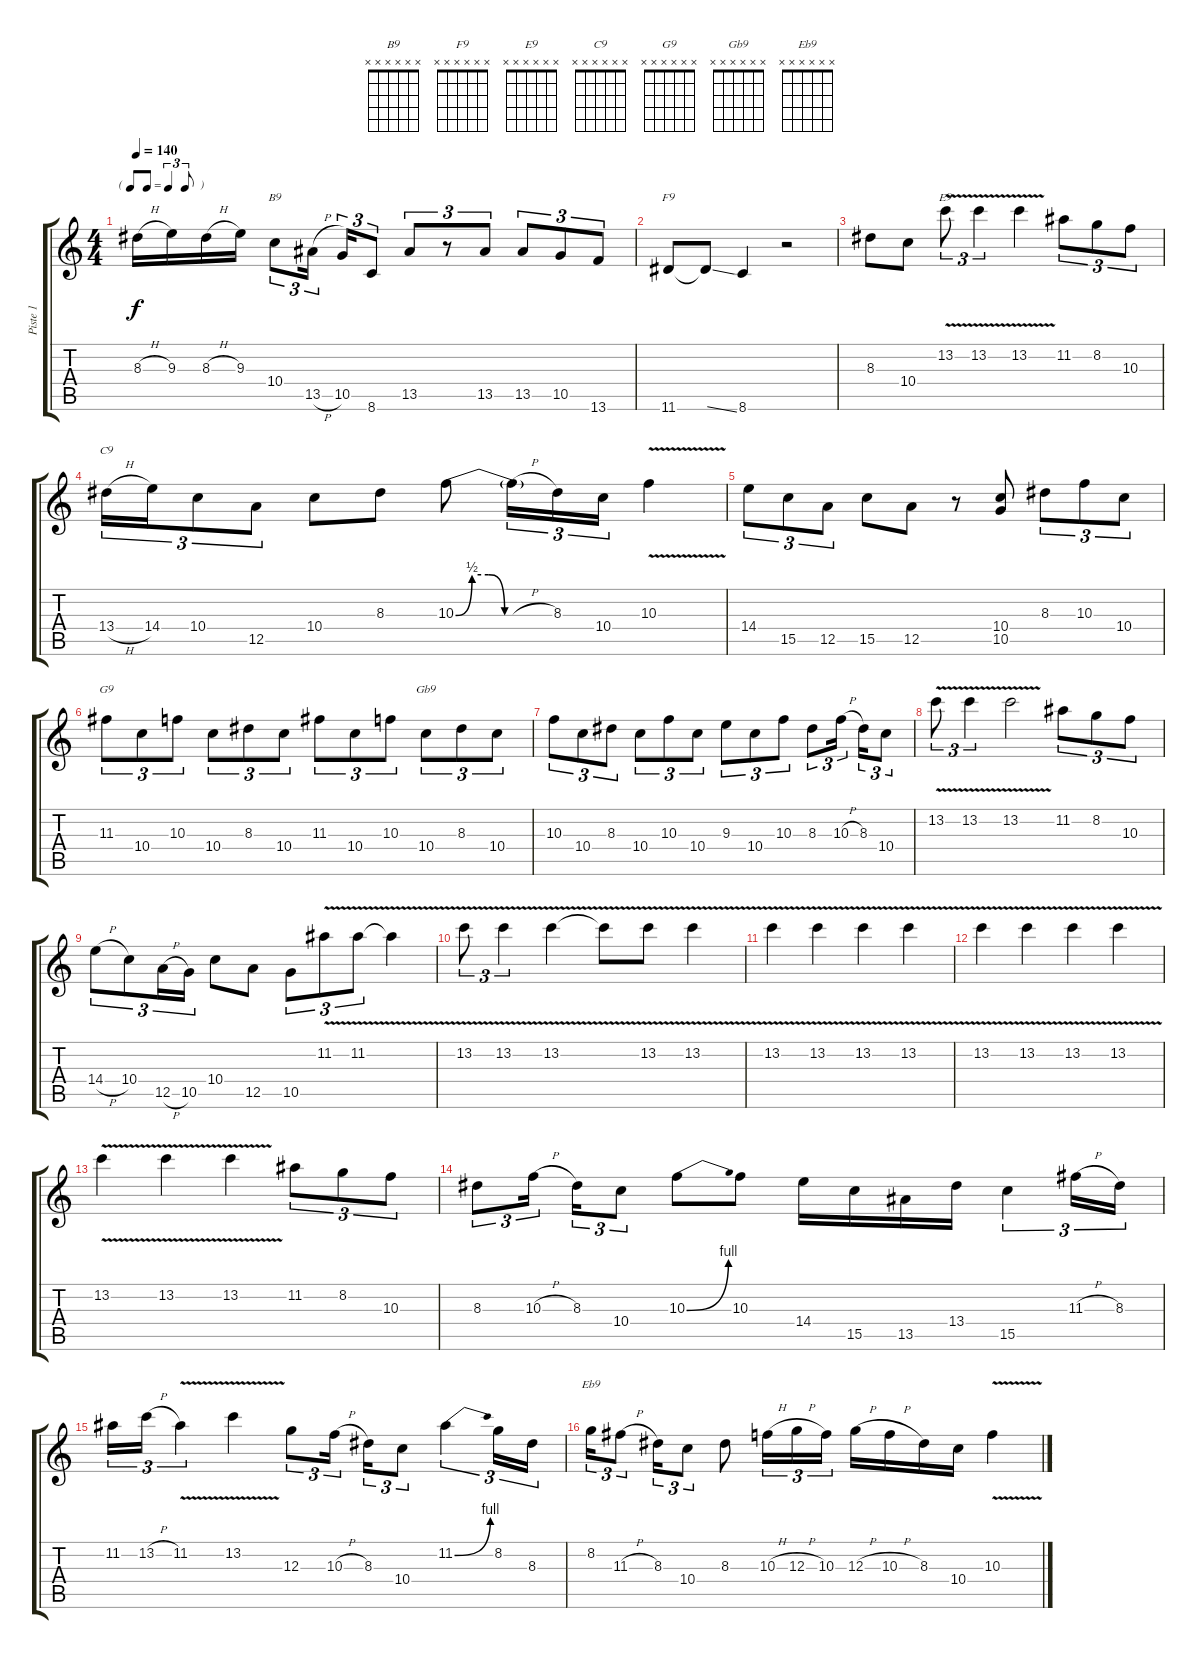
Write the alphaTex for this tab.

\track ("Piste 1" "Piste 1") {instrument overdrivenguitar}
\staff {score tabs}
\tuning (E4 B3 G3 D3 A2 E2) {hide}
\chord ("B9" x x x x x x)
\chord ("F9" x x x x x x)
\chord ("E9" x x x x x x)
\chord ("C9" x x x x x x)
\chord ("G9" x x x x x x)
\chord ("Gb9" x x x x x x)
\chord ("Eb9" x x x x x x)
\ts (4 4)
\tf triplet8th
\tempo 140
\clef g2
\ks c
8.3{h}.16{dy f} 9.3.16 8.3{h}.16 9.3.16 10.4.8{tu (3 2) ch "B9"} 13.5{h}.16{tu (3 2) beam splitsecondary} 10.5.16{tu (3 2)} 8.6.8{tu (3 2)} 13.5.8{tu (3 2)} r.8{tu (3 2)} 13.5.8{tu (3 2)} 13.5.8{tu (3 2)} 10.5.8{tu (3 2)} 13.6.8{tu (3 2)} |
11.6.8{ch "F9"} 11.6{ss t}.8 8.6.4 r.2 |
8.3.8 10.4.8 13.2{v}.8{tu (3 2) ch "E9"} 13.2{v}.4{tu (3 2)} 13.2{v}.4 11.2.8{tu (3 2)} 8.2.8{tu (3 2)} 10.3.8{tu (3 2)} |
13.4{h}.16{tu (3 2) ch "C9"} 14.4.16{tu (3 2)} 10.4.8{tu (3 2)} 12.5.8{tu (3 2)} 10.4.8 8.3.8 10.3{be (custom 0 0 10 2 20 2 30 0 60 0)}.8 10.3{h t}.16{tu (3 2)} 8.3.16{tu (3 2)} 10.4.16{tu (3 2)} 10.3{v}.4 |
14.4.8{tu (3 2)} 15.5.8{tu (3 2)} 12.5.8{tu (3 2)} 15.5.8 12.5.8 r.8 (10.4 10.5).8 8.3.8{tu (3 2)} 10.3.8{tu (3 2)} 10.4.8{tu (3 2)} |
11.3.8{tu (3 2) ch "G9"} 10.4.8{tu (3 2)} 10.3.8{tu (3 2)} 10.4.8{tu (3 2)} 8.3.8{tu (3 2)} 10.4.8{tu (3 2)} 11.3.8{tu (3 2)} 10.4.8{tu (3 2)} 10.3.8{tu (3 2)} 10.4.8{tu (3 2) ch "Gb9"} 8.3.8{tu (3 2)} 10.4.8{tu (3 2)} |
10.3.8{tu (3 2)} 10.4.8{tu (3 2)} 8.3.8{tu (3 2)} 10.4.8{tu (3 2)} 10.3.8{tu (3 2)} 10.4.8{tu (3 2)} 9.3.8{tu (3 2)} 10.4.8{tu (3 2)} 10.3.8{tu (3 2)} 8.3.8{tu (3 2)} 10.3{h}.16{tu (3 2) beam splitsecondary} 8.3.16{tu (3 2)} 10.4.8{tu (3 2)} |
13.2{v}.8{tu (3 2)} 13.2{v}.4{tu (3 2)} 13.2{v}.2 11.2.8{tu (3 2)} 8.2.8{tu (3 2)} 10.3.8{tu (3 2)} |
14.4{h}.8{tu (3 2)} 10.4.8{tu (3 2)} 12.5{h}.16{tu (3 2)} 10.5.16{tu (3 2)} 10.4.8 12.5.8 10.5.8{tu (3 2)} 11.2{v}.8{tu (3 2)} 11.2{v}.8{tu (3 2)} 11.2{t}.4 |
13.2{v}.8{tu (3 2)} 13.2{v}.4{tu (3 2)} 13.2{v}.4 13.2{t}.8 13.2{v}.8 13.2{v}.4 |
13.2{v}.4 13.2{v}.4 13.2{v}.4 13.2{v}.4 |
13.2{v}.4 13.2{v}.4 13.2{v}.4 13.2{v}.4 |
13.2{v}.4 13.2{v}.4 13.2{v}.4 11.2.8{tu (3 2)} 8.2.8{tu (3 2)} 10.3.8{tu (3 2)} |
8.3.8{tu (3 2)} 10.3{h}.16{tu (3 2) beam splitsecondary} 8.3.16{tu (3 2)} 10.4.8{tu (3 2)} 10.3{be (bend 0 0 60 4)}.8 10.3.8 14.4.16 15.5.16 13.5.16 13.4.16 15.5.4{tu (3 2)} 11.3{h}.16{tu (3 2)} 8.3.16{tu (3 2)} |
11.2.16{tu (3 2)} 13.2{h}.16{tu (3 2)} 11.2{v}.4{tu (3 2)} 13.2{v}.4 12.3.8{tu (3 2)} 10.3{h}.16{tu (3 2) beam splitsecondary} 8.3.16{tu (3 2)} 10.4.8{tu (3 2)} 11.2{be (bend 0 0 60 4)}.4{tu (3 2)} 8.2.16{tu (3 2)} 8.3.16{tu (3 2)} |
8.2.16{tu (3 2) ch "Eb9"} 11.3{h}.8{tu (3 2)} 8.3.16{tu (3 2)} 10.4.8{tu (3 2)} 8.3.8 10.3{h}.16{tu (3 2)} 12.3{h}.16{tu (3 2)} 10.3.16{tu (3 2)} 12.3{h}.16 10.3{h}.16 8.3.16 10.4.16 10.3{v}.4
